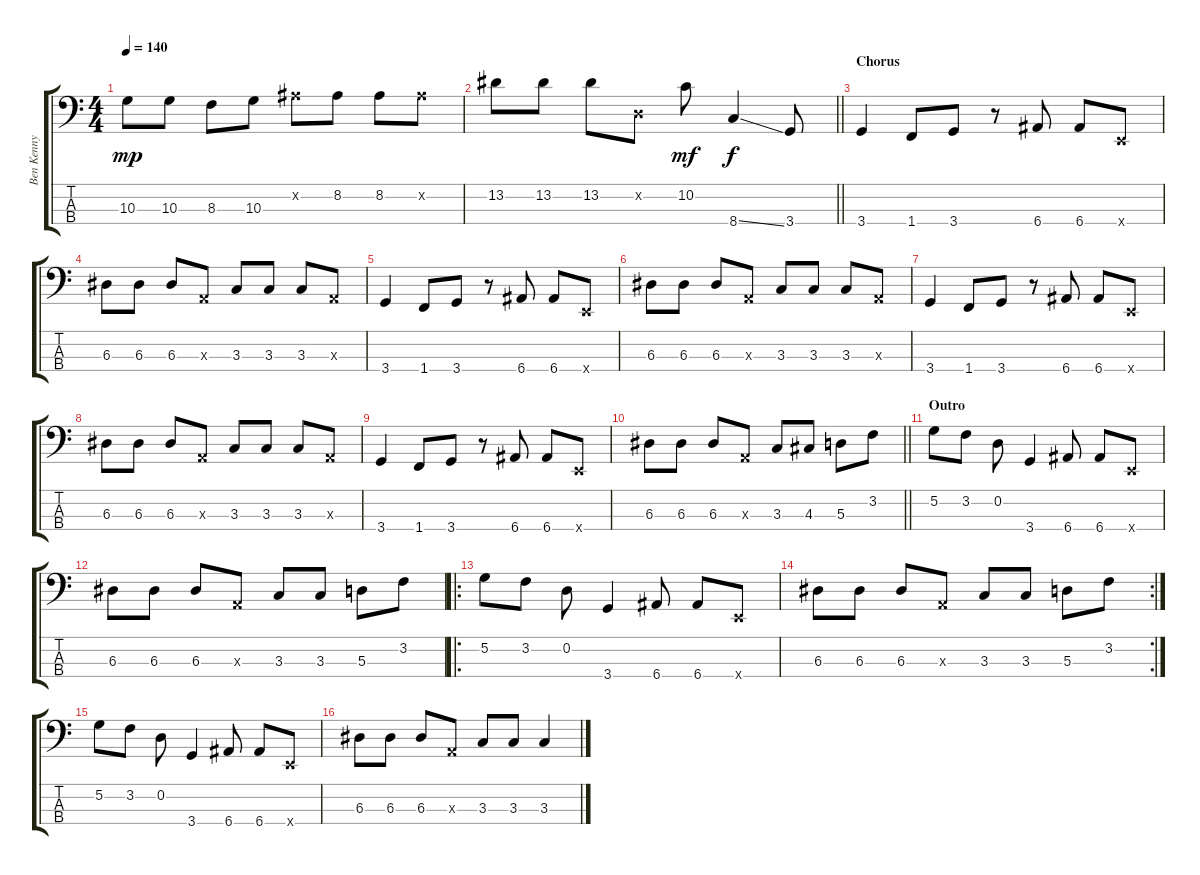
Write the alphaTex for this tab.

\track ("Ben Kenny [Bass]" "Ben Kenny ") {instrument electricbassfinger}
\staff {score tabs}
\tuning (G2 D2 A1 E1) {hide}
\ts (4 4)
\tempo 140
\clef f4
\ks c
10.3.8{dy mp} 10.3.8 8.3.8 10.3.8 8.2{x}.8 8.2.8 8.2.8 8.2{x}.8 |
\barLineRight lightlight
13.2.8 13.2.8 13.2.8 0.2{x}.8 10.2.8{dy mf} 8.4{ss}.4{dy f} 3.4.8 |
\section ("" "Chorus")
3.4.4 1.4.8 3.4.8 r.8 6.4.8 6.4.8 0.4{x}.8 |
6.3.8 6.3.8 6.3.8 0.3{x}.8 3.3.8 3.3.8 3.3.8 0.3{x}.8 |
3.4.4 1.4.8 3.4.8 r.8 6.4.8 6.4.8 0.4{x}.8 |
6.3.8 6.3.8 6.3.8 0.3{x}.8 3.3.8 3.3.8 3.3.8 0.3{x}.8 |
3.4.4 1.4.8 3.4.8 r.8 6.4.8 6.4.8 0.4{x}.8 |
6.3.8 6.3.8 6.3.8 0.3{x}.8 3.3.8 3.3.8 3.3.8 0.3{x}.8 |
3.4.4 1.4.8 3.4.8 r.8 6.4.8 6.4.8 0.4{x}.8 |
\barLineRight lightlight
6.3.8 6.3.8 6.3.8 0.3{x}.8 3.3.8 4.3.8 5.3.8 3.2.8 |
\section ("" "Outro")
5.2.8 3.2.8 0.2.8 3.4.4 6.4.8 6.4.8 0.4{x}.8 |
6.3.8 6.3.8 6.3.8 0.3{x}.8 3.3.8 3.3.8 5.3.8 3.2.8 |
\ro
5.2.8 3.2.8 0.2.8 3.4.4 6.4.8 6.4.8 0.4{x}.8 |
\rc 2
6.3.8 6.3.8 6.3.8 0.3{x}.8 3.3.8 3.3.8 5.3.8 3.2.8 |
5.2.8 3.2.8 0.2.8 3.4.4 6.4.8 6.4.8 0.4{x}.8 |
6.3.8 6.3.8 6.3.8 0.3{x}.8 3.3.8 3.3.8 3.3.4
